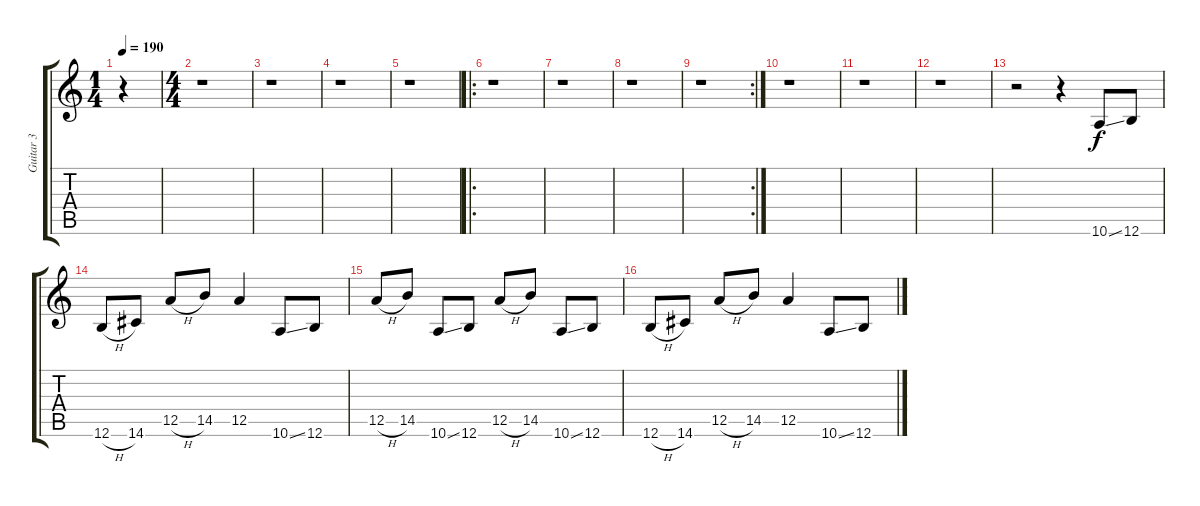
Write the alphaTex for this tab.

\track ("Guitar 3" "Guitar 3") {instrument distortionguitar}
\staff {score tabs}
\tuning (E4 B3 G3 D3 A2 B1) {hide}
\ts (1 4)
\tempo 190
\clef g2
\ks c
r.4{dy f instrument distortionguitar} |
\ts (4 4)
r.1 |
r.1 |
r.1 |
r.1 |
\ro
r.1 |
r.1 |
r.1 |
\rc 2
r.1 |
r.1 |
r.1 |
r.1 |
r.2 r.4 10.6{ss}.8 12.6.8 |
12.6{h}.8 14.6.8 12.5{h}.8 14.5.8 12.5.4 10.6{ss}.8 12.6.8 |
12.5{h}.8 14.5.8 10.6{ss}.8 12.6.8 12.5{h}.8 14.5.8 10.6{ss}.8 12.6.8 |
12.6{h}.8 14.6.8 12.5{h}.8 14.5.8 12.5.4 10.6{ss}.8 12.6.8
